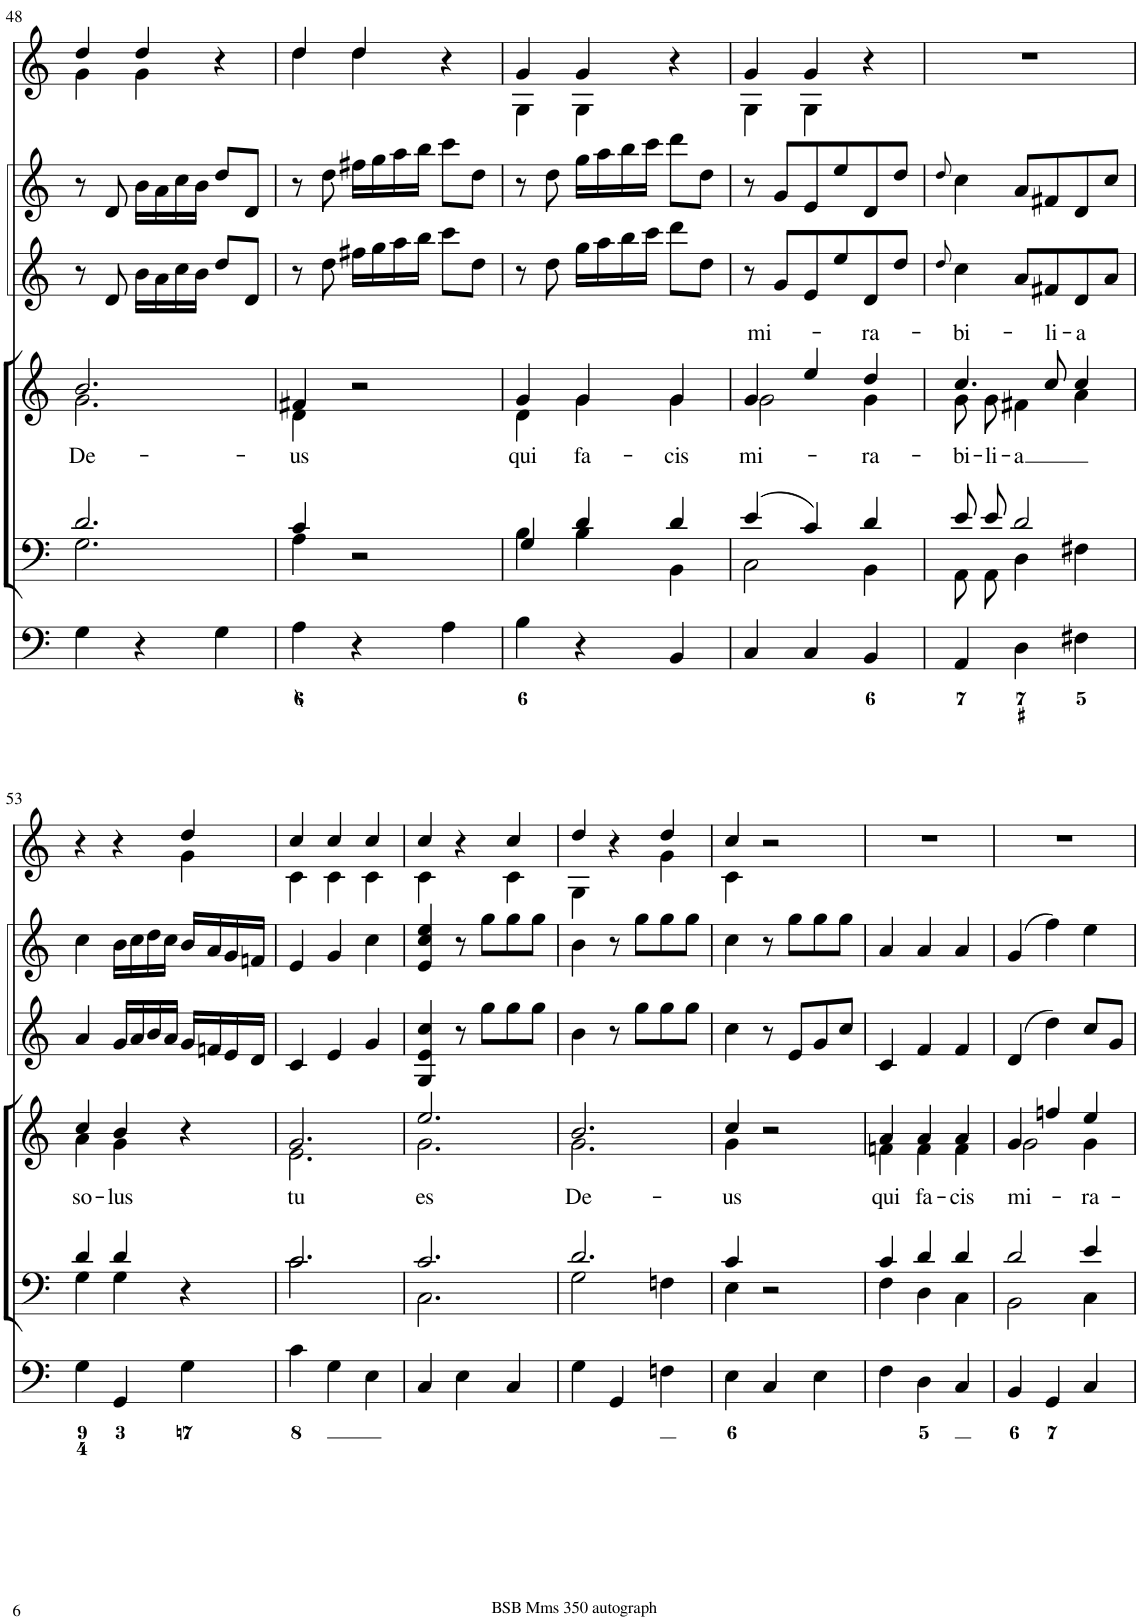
**kern	**kern	**kern	**text	**kern	**kern	**kern
*part6	*part5	*part4	*part4	*part3	*part2	*part1
*staff6	*staff5	*staff4	*staff4	*staff3	*staff2	*staff1
*I"Organ	*I"Voice	*I"Voice	*	*I"Violino 2	*I"Violino 1	*I"Clarini in C
*	*	*	*	*I'Vln	*I'Vln	*
!!LO:PB:g=z
*clefF4	*clefF4	*clefG2	*	*clefG2	*clefG2	*clefG2
*k[]	*k[]	*k[]	*	*k[]	*k[]	*k[]
*M3/4	*M3/4	*M3/4	*	*M3/4	*M3/4	*M3/4
=48	=48	=48	=48	=48	=48	=48
*	*^	*	*	*	*	*
!	!	!	!	!LO:LY:b	!	!	!
*	*	*	*^	*	*	*	*^
4G\	2.d/	2.G\	2.b/	2.g\	De-	8r	8r	4dd/	4g\
.	.	.	.	.	.	8d/	8d/	.	.
4r	.	.	.	.	.	16b\LL	16b\LL	4dd/	4g\
.	.	.	.	.	.	16a\	16a\	.	.
.	.	.	.	.	.	16cc\	16cc\	.	.
.	.	.	.	.	.	16b\JJ	16b\JJ	.	.
4G\	.	.	.	.	.	8dd/L	8dd/L	4r	4ryy
.	.	.	.	.	.	8d/J	8d/J	.	.
=49	=49	=49	=49	=49	=49	=49	=49	=49	=49
!	!	!	!	!	!LO:LY:b	!	!	!	!
4A\	4c/	4A\	4f#X/	4d\	-us	8r	8r	4dd/	4dd\
.	.	.	.	.	.	8dd\	8dd\	.	.
4r	2r	2ryy	2r	2ryy	.	16ff#X\LL	16ff#X\LL	4dd/	4dd\
.	.	.	.	.	.	16gg\	16gg\	.	.
.	.	.	.	.	.	16aa\	16aa\	.	.
.	.	.	.	.	.	16bb\JJ	16bb\JJ	.	.
4A\	.	.	.	.	.	8ccc\L	8ccc\L	4r	4ryy
.	.	.	.	.	.	8dd\J	8dd\J	.	.
=50	=50	=50	=50	=50	=50	=50	=50	=50	=50
!	!	!	!	!	!LO:LY:b	!	!	!	!
4B\	4G/	4B\	4g/	4d\	qui	8r	8r	4g/	4G\
.	.	.	.	.	.	8dd\	8dd\	.	.
!	!	!	!	!	!LO:LY:b	!	!	!	!
4r	4d/	4B\	4g/	4g\	fa-	16gg\LL	16gg\LL	4g/	4G\
.	.	.	.	.	.	16aa\	16aa\	.	.
.	.	.	.	.	.	16bb\	16bb\	.	.
.	.	.	.	.	.	16ccc\JJ	16ccc\JJ	.	.
!	!	!	!	!	!LO:LY:b	!	!	!	!
4BB/	4d/	4BB\	4g/	4g\	-cis	8ddd\L	8ddd\L	4r	4ryy
.	.	.	.	.	.	8dd\J	8dd\J	.	.
=51	=51	=51	=51	=51	=51	=51	=51	=51	=51
!	!	!	!	!	!LO:LY:a	!	!	!	!
!	!	!	!	!	!LO:LY:b	!	!	!	!
4C/	(4e/	2C\	4g/	2g\	mi-	8r	8r	4g/	4G\
.	.	.	.	.	.	8g/L	8g/L	.	.
4C/	4c/)	.	4ee/	.	.	8e/	8e/	4g/	4G\
.	.	.	.	.	.	8ee/	8ee/	.	.
!	!	!	!	!	!LO:LY:a	!	!	!	!
!	!	!	!	!	!LO:LY:b	!	!	!	!
4BB/	4d/	4BB\	4dd/	4g\	-ra-	8d/	8d/	4r	4ryy
.	.	.	.	.	.	8dd/J	8dd/J	.	.
*	*	*	*	*	*	*	*	*v	*v
=52	=52	=52	=52	=52	=52	=52	=52	=52
.	.	.	.	.	.	8qdd/	8qdd/	.
!	!	!	!	!	!LO:LY:a	!	!	!
!	!	!	!	!	!LO:LY:b	!	!	!
4AA/	8e/L	8AA\L	4.cc/	8g\L	-bi-	4cc\	4cc\	2.r
!	!	!	!	!	!LO:LY:b	!	!	!
.	8e/J	8AA\J	.	8g\J	-li-	.	.	.
!	!	!	!	!	!LO:LY:b	!	!	!
4D\	2d/	4D\	.	4f#X\	-a	8a/L	8a/L	.
!	!	!	!	!	!LO:LY:a	!	!	!
.	.	.	8cc/	.	-li-	8f#X/	8f#X/	.
!	!	!	!	!	!LO:LY:a	!	!	!
4F#X\	.	4F#X\	4cc/	4a\	-a	8d/	8d/	.
.	.	.	.	.	.	8a/J	8cc/J	.
!!LO:LB:g=z
=53	=53	=53	=53	=53	=53	=53	=53	=53
!	!	!	!	!	!LO:LY:b	!	!	!
*	*	*	*	*	*	*	*	*^
4G\	4d/	4G\	4cc/	4a\	so-	4a/	4cc\	4r	2ryy
!	!	!	!	!	!LO:LY:b	!	!	!	!
4GG/	4d/	4G\	4b/	4g\	-lus	16g/LL	16b\LL	4r	.
.	.	.	.	.	.	16a/	16cc\	.	.
.	.	.	.	.	.	16b/	16dd\	.	.
.	.	.	.	.	.	16a/JJ	16cc\JJ	.	.
4G\	4r	4ryy	4r	4ryy	.	16g/LL	16b/LL	4dd/	4g\
.	.	.	.	.	.	16fn/	16a/	.	.
.	.	.	.	.	.	16e/	16g/	.	.
.	.	.	.	.	.	16d/JJ	16fn/JJ	.	.
=54	=54	=54	=54	=54	=54	=54	=54	=54	=54
!	!	!	!	!	!LO:LY:b	!	!	!	!
4c\	2.c/	2.c\	2.g/	2.e\	tu	4c/	4e/	4cc/	4c\
4G\	.	.	.	.	.	4e/	4g/	4cc/	4c\
4E\	.	.	.	.	.	4g/	4cc\	4cc/	4c\
=55	=55	=55	=55	=55	=55	=55	=55	=55	=55
!	!	!	!	!	!LO:LY:b	!	!	!	!
4C/	2.c/	2.C\	2.ee/	2.g\	es	4G/ 4e/ 4cc/	4e/ 4cc/ 4ee/	4cc/	4c\
4E\	.	.	.	.	.	8r	8r	4r	4ryy
.	.	.	.	.	.	8gg\L	8gg\L	.	.
4C/	.	.	.	.	.	8gg\	8gg\	4cc/	4c\
.	.	.	.	.	.	8gg\J	8gg\J	.	.
=56	=56	=56	=56	=56	=56	=56	=56	=56	=56
!	!	!	!	!	!LO:LY:b	!	!	!	!
4G\	2.d/	2G\	2.b/	2.g\	De-	4b\	4b\	4dd/	4G\
4GG/	.	.	.	.	.	8r	8r	4r	4ryy
.	.	.	.	.	.	8gg\L	8gg\L	.	.
4Fn\	.	4Fn\	.	.	.	8gg\	8gg\	4dd/	4g\
.	.	.	.	.	.	8gg\J	8gg\J	.	.
=57	=57	=57	=57	=57	=57	=57	=57	=57	=57
!	!	!	!	!	!LO:LY:b	!	!	!	!
4E\	4c/	4E\	4cc/	4g\	-us	4cc\	4cc\	4cc/	4c\
4C/	2r	2ryy	2r	2ryy	.	8r	8r	2r	2ryy
.	.	.	.	.	.	8e/L	8gg\L	.	.
4E\	.	.	.	.	.	8g/	8gg\	.	.
.	.	.	.	.	.	8cc/J	8gg\J	.	.
*	*	*	*	*	*	*	*	*v	*v
=58	=58	=58	=58	=58	=58	=58	=58	=58
!	!	!	!	!	!LO:LY:b	!	!	!
4F\	4c/	4F\	4a/	4fn\	qui	4c/	4a/	2.r
!	!	!	!	!	!LO:LY:b	!	!	!
4D\	4d/	4D\	4a/	4f\	fa-	4f/	4a/	.
!	!	!	!	!	!LO:LY:b	!	!	!
4C/	4d/	4C\	4a/	4f\	-cis	4f/	4a/	.
=59	=59	=59	=59	=59	=59	=59	=59	=59
!	!	!	!	!	!LO:LY:b	!	!	!
4BB/	2d/	2BB\	4g/	2g\	mi-	(4d/	(4g/	2.r
4GG/	.	.	4ffn/	.	.	4dd\)	4ff\)	.
!	!	!	!	!	!LO:LY:b	!	!	!
4C/	4e/	4C\	4ee/	4g\	-ra-	8cc/L	4ee\	.
.	.	.	.	.	.	8g/J	.	.
*	*v	*v	*	*	*	*	*	*
*	*	*v	*v	*	*	*	*
=	=	=	=	=	=	=
*-	*-	*-	*-	*-	*-	*-
